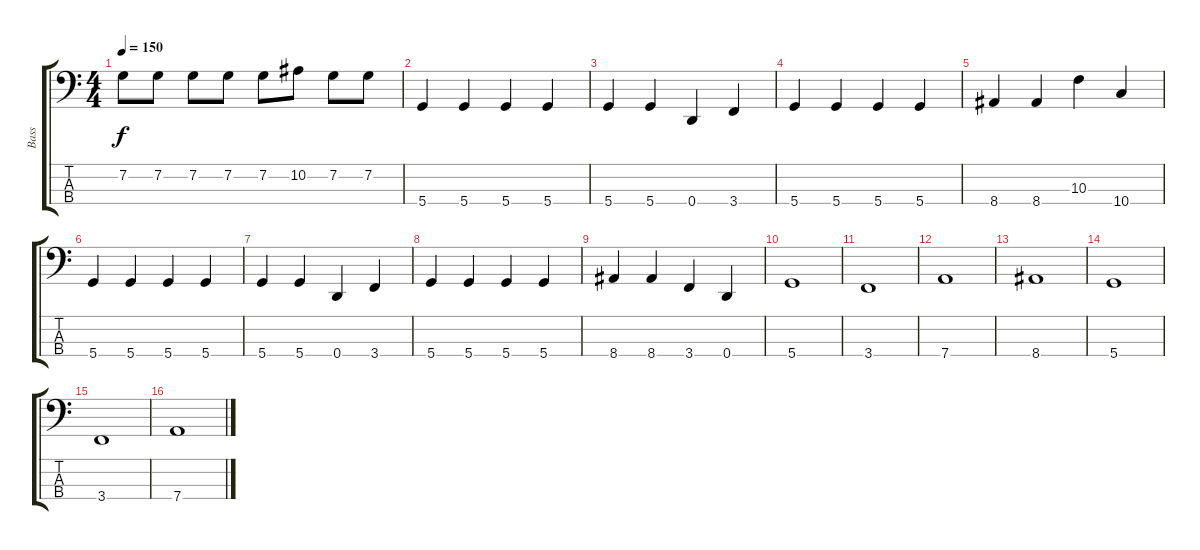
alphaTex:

\track ("Bass" "Bass") {instrument electricbasspick}
\staff {score tabs}
\tuning (F2 C2 G1 D1) {hide}
\ts (4 4)
\tempo 150
\clef f4
\ks c
7.2.8{dy f} 7.2.8 7.2.8 7.2.8 7.2.8 10.2.8 7.2.8 7.2.8 |
5.4.4 5.4.4 5.4.4 5.4.4 |
5.4.4 5.4.4 0.4.4 3.4.4 |
5.4.4 5.4.4 5.4.4 5.4.4 |
8.4.4 8.4.4 10.3.4 10.4.4 |
5.4.4 5.4.4 5.4.4 5.4.4 |
5.4.4 5.4.4 0.4.4 3.4.4 |
5.4.4 5.4.4 5.4.4 5.4.4 |
8.4.4 8.4.4 3.4.4 0.4.4 |
5.4.1 |
3.4.1 |
7.4.1 |
8.4.1 |
5.4.1 |
3.4.1 |
7.4.1
